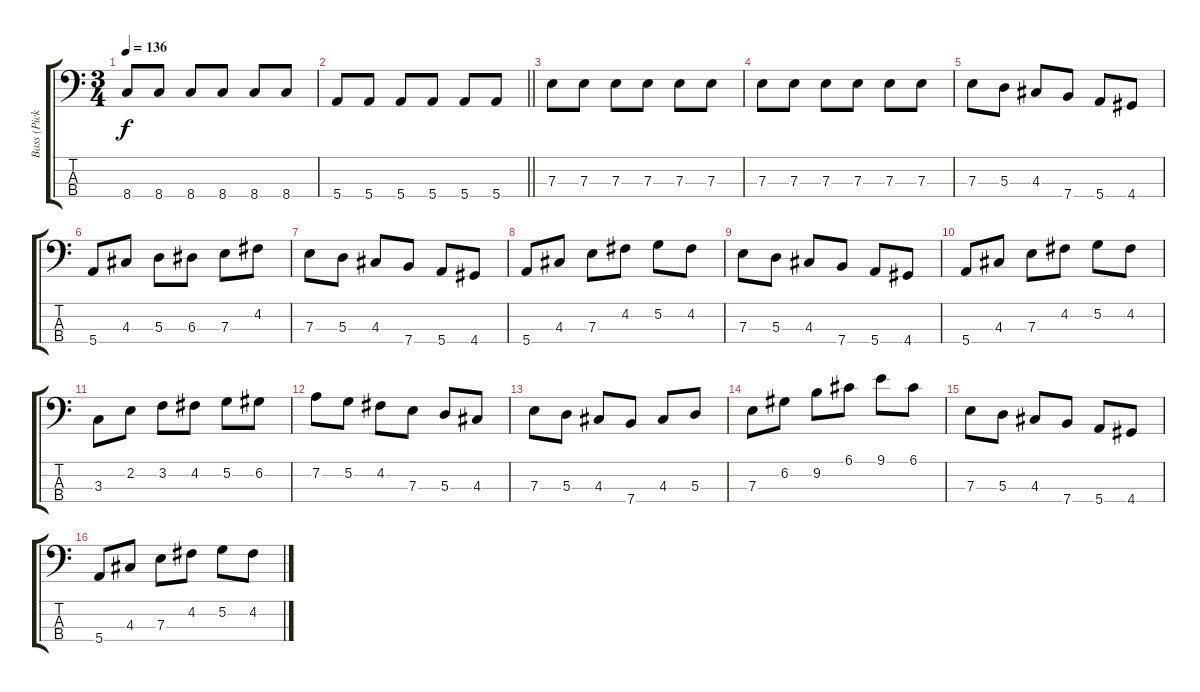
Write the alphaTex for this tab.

\track ("Bass (Pick)" "Bass (Pick") {instrument electricbasspick}
\staff {score tabs}
\tuning (G2 D2 A1 E1) {hide}
\ts (3 4)
\tempo 136
\clef f4
\ks c
8.4.8{dy f} 8.4.8 8.4.8 8.4.8 8.4.8 8.4.8 |
\barLineRight lightlight
5.4.8 5.4.8 5.4.8 5.4.8 5.4.8 5.4.8 |
7.3.8 7.3.8 7.3.8 7.3.8 7.3.8 7.3.8 |
7.3.8 7.3.8 7.3.8 7.3.8 7.3.8 7.3.8 |
7.3.8 5.3.8 4.3.8 7.4.8 5.4.8 4.4.8 |
5.4.8 4.3.8 5.3.8 6.3.8 7.3.8 4.2.8 |
7.3.8 5.3.8 4.3.8 7.4.8 5.4.8 4.4.8 |
5.4.8 4.3.8 7.3.8 4.2.8 5.2.8 4.2.8 |
7.3.8 5.3.8 4.3.8 7.4.8 5.4.8 4.4.8 |
5.4.8 4.3.8 7.3.8 4.2.8 5.2.8 4.2.8 |
3.3.8 2.2.8 3.2.8 4.2.8 5.2.8 6.2.8 |
7.2.8 5.2.8 4.2.8 7.3.8 5.3.8 4.3.8 |
7.3.8 5.3.8 4.3.8 7.4.8 4.3.8 5.3.8 |
7.3.8 6.2.8 9.2.8 6.1.8 9.1.8 6.1.8 |
7.3.8 5.3.8 4.3.8 7.4.8 5.4.8 4.4.8 |
5.4.8 4.3.8 7.3.8 4.2.8 5.2.8 4.2.8
